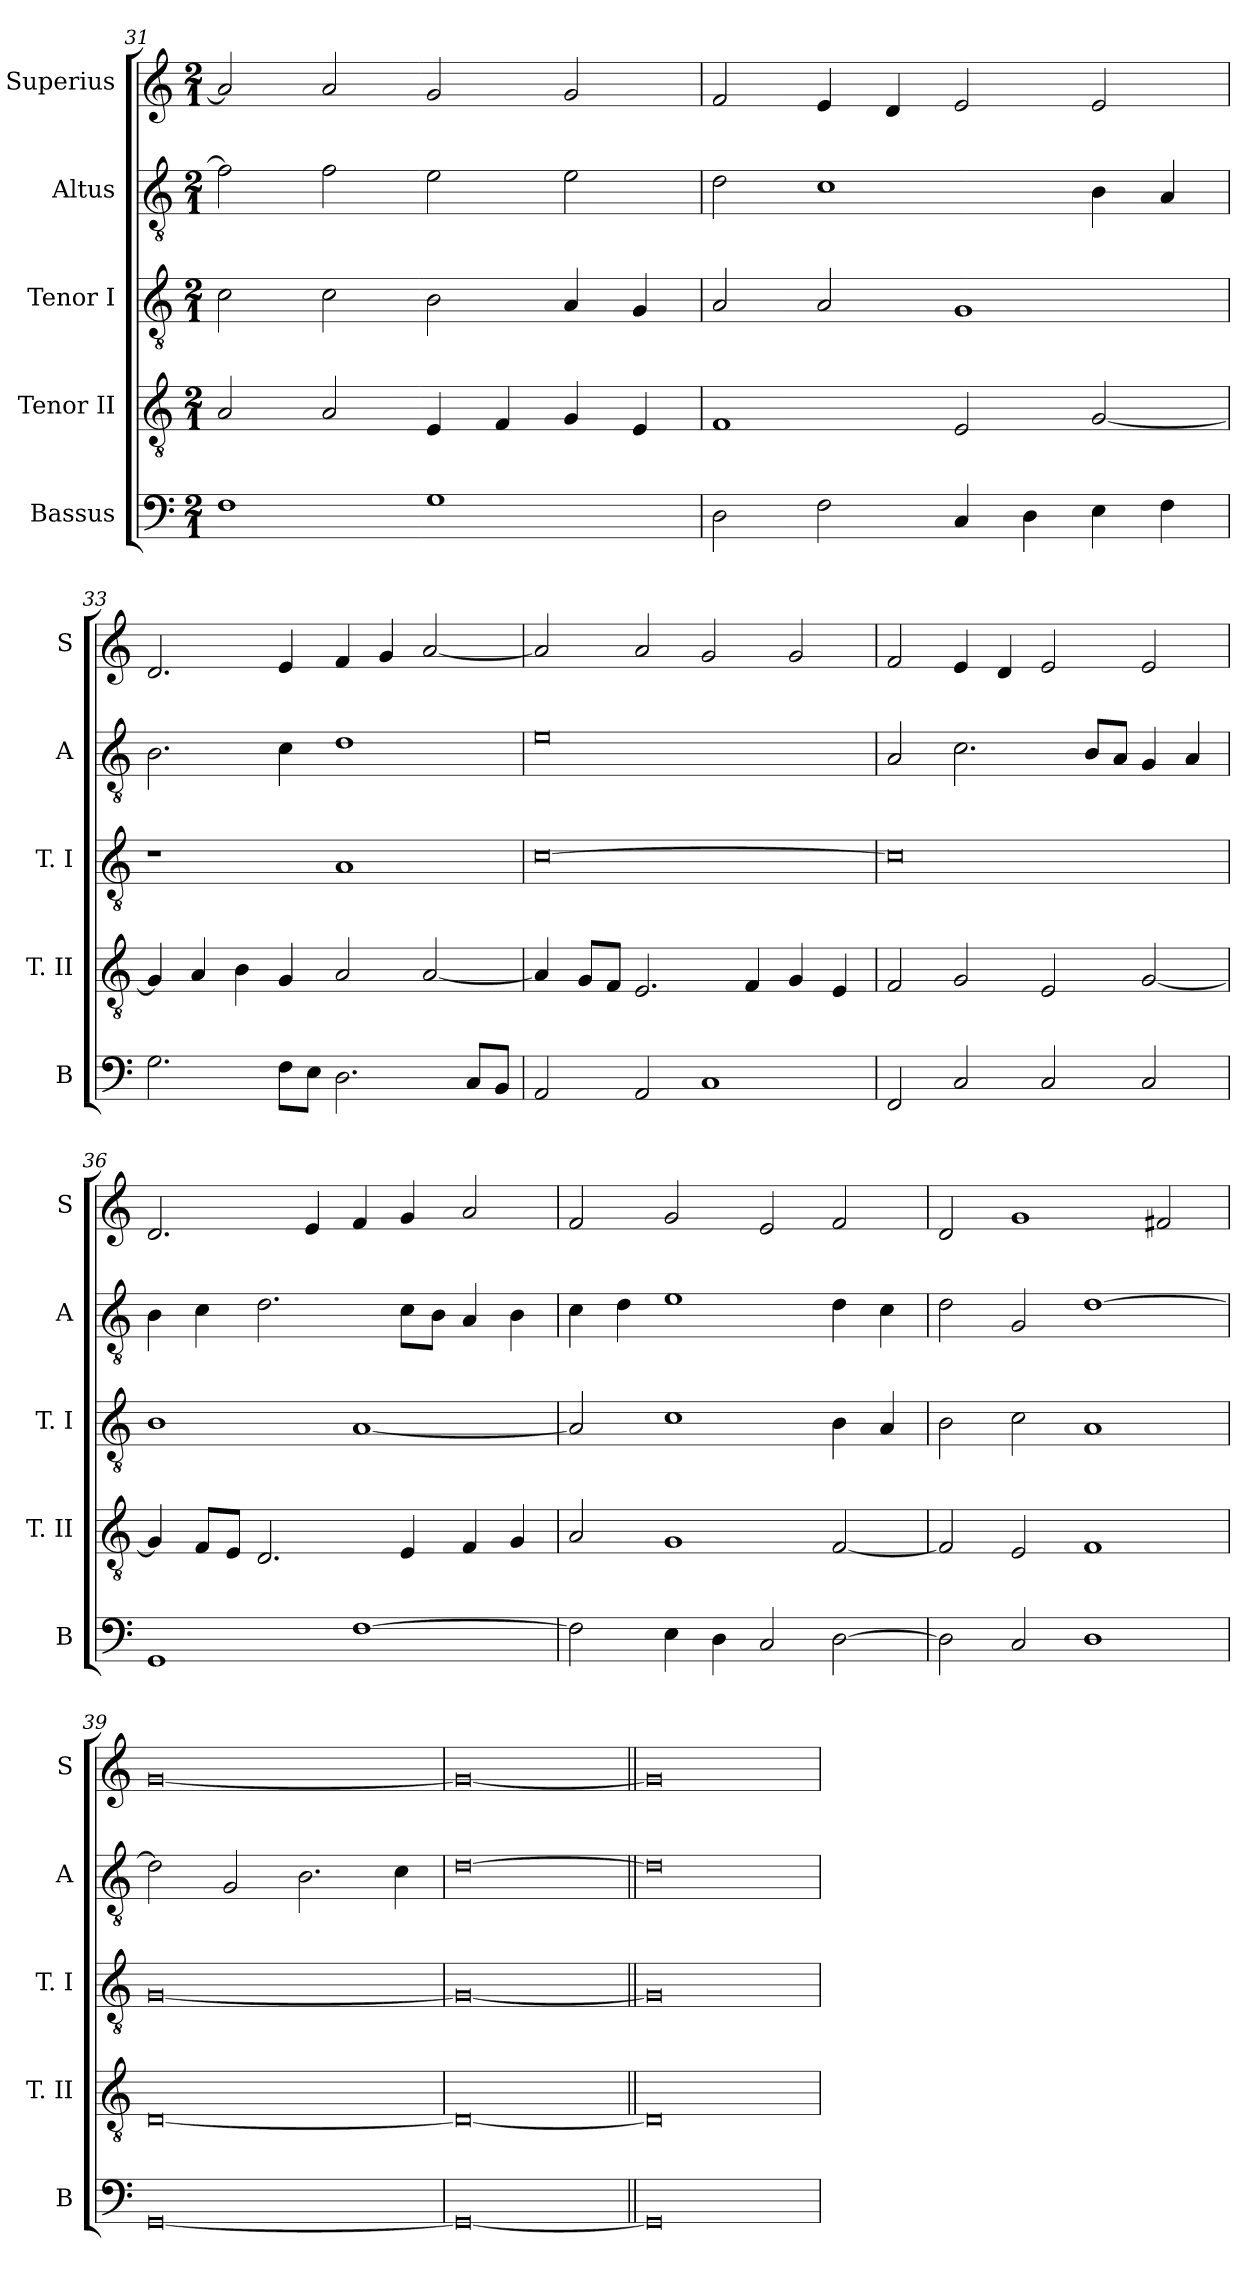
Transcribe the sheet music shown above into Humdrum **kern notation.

**kern	**kern	**kern	**kern	**kern
*part5	*part4	*part3	*part2	*part1
*staff5	*staff4	*staff3	*staff2	*staff1
*I"Bassus	*I"Tenor II	*I"Tenor I	*I"Altus	*I"Superius
*I'B	*I'T. II	*I'T. I	*I'A	*I'S
*clefF4	*clefGv2	*clefGv2	*clefGv2	*clefG2
*k[]	*k[]	*k[]	*k[]	*k[]
*C:	*C:	*C:	*C:	*C:
*M2/1	*M2/1	*M2/1	*M2/1	*M2/1
=31	=31	=31	=31	=31
1F	2A	2c	2f]	2a]
.	2A	2c	2f	2a
1G	4E	2B	2e	2g
.	4F	.	.	.
.	4G	4A	2e	2g
.	4E	4G	.	.
=32	=32	=32	=32	=32
2D	1F	2A	2d	2f
2F	.	2A	1c	4e
.	.	.	.	4d
4C	2E	1G	.	2e
4D	.	.	.	.
4E	[2G	.	4B	2e
4F	.	.	4A	.
=33	=33	=33	=33	=33
2.G	4G]	1r	2.B	2.d
.	4A	.	.	.
.	4B	.	.	.
8FL	4G	.	4c	4e
8EJ	.	.	.	.
2.D	2A	1A	1d	4f
.	.	.	.	4g
.	[2A	.	.	[2a
8CL	.	.	.	.
8BBJ	.	.	.	.
=34	=34	=34	=34	=34
2AA	4A]	[0c	0e	2a]
.	8GL	.	.	.
.	8FJ	.	.	.
2AA	2.E	.	.	2a
1C	.	.	.	2g
.	4F	.	.	.
.	4G	.	.	2g
.	4E	.	.	.
=35	=35	=35	=35	=35
2FF	2F	0c]	2A	2f
2C	2G	.	2.c	4e
.	.	.	.	4d
2C	2E	.	.	2e
.	.	.	8BL	.
.	.	.	8AJ	.
2C	[2G	.	4G	2e
.	.	.	4A	.
=36	=36	=36	=36	=36
1GG	4G]	1B	4B	2.d
.	8FL	.	4c	.
.	8EJ	.	.	.
.	2.D	.	2.d	.
.	.	.	.	4e
[1F	.	[1A	.	4f
.	4E	.	8cL	4g
.	.	.	8BJ	.
.	4F	.	4A	2a
.	4G	.	4B	.
=37	=37	=37	=37	=37
2F]	2A	2A]	4c	2f
.	.	.	4d	.
4E	1G	1c	1e	2g
4D	.	.	.	.
2C	.	.	.	2e
[2D	[2F	4B	4d	2f
.	.	4A	4c	.
=38	=38	=38	=38	=38
2D]	2F]	2B	2d	2d
2C	2E	2c	2G	1g
1D	1F	1A	[1d	.
.	.	.	.	2f#X
=39	=39	=39	=39	=39
[0GG	[0D	[0G	2d]	[0g
.	.	.	2G	.
.	.	.	2.B	.
.	.	.	4c	.
=	=	=	=	=
0GG_	0D_	0G_	[0d	0g_
=1||	=1||	=1||	=1||	=1||
0GG]	0D]	0G]	0d]	0g]
=	=	=	=	=
*-	*-	*-	*-	*-
